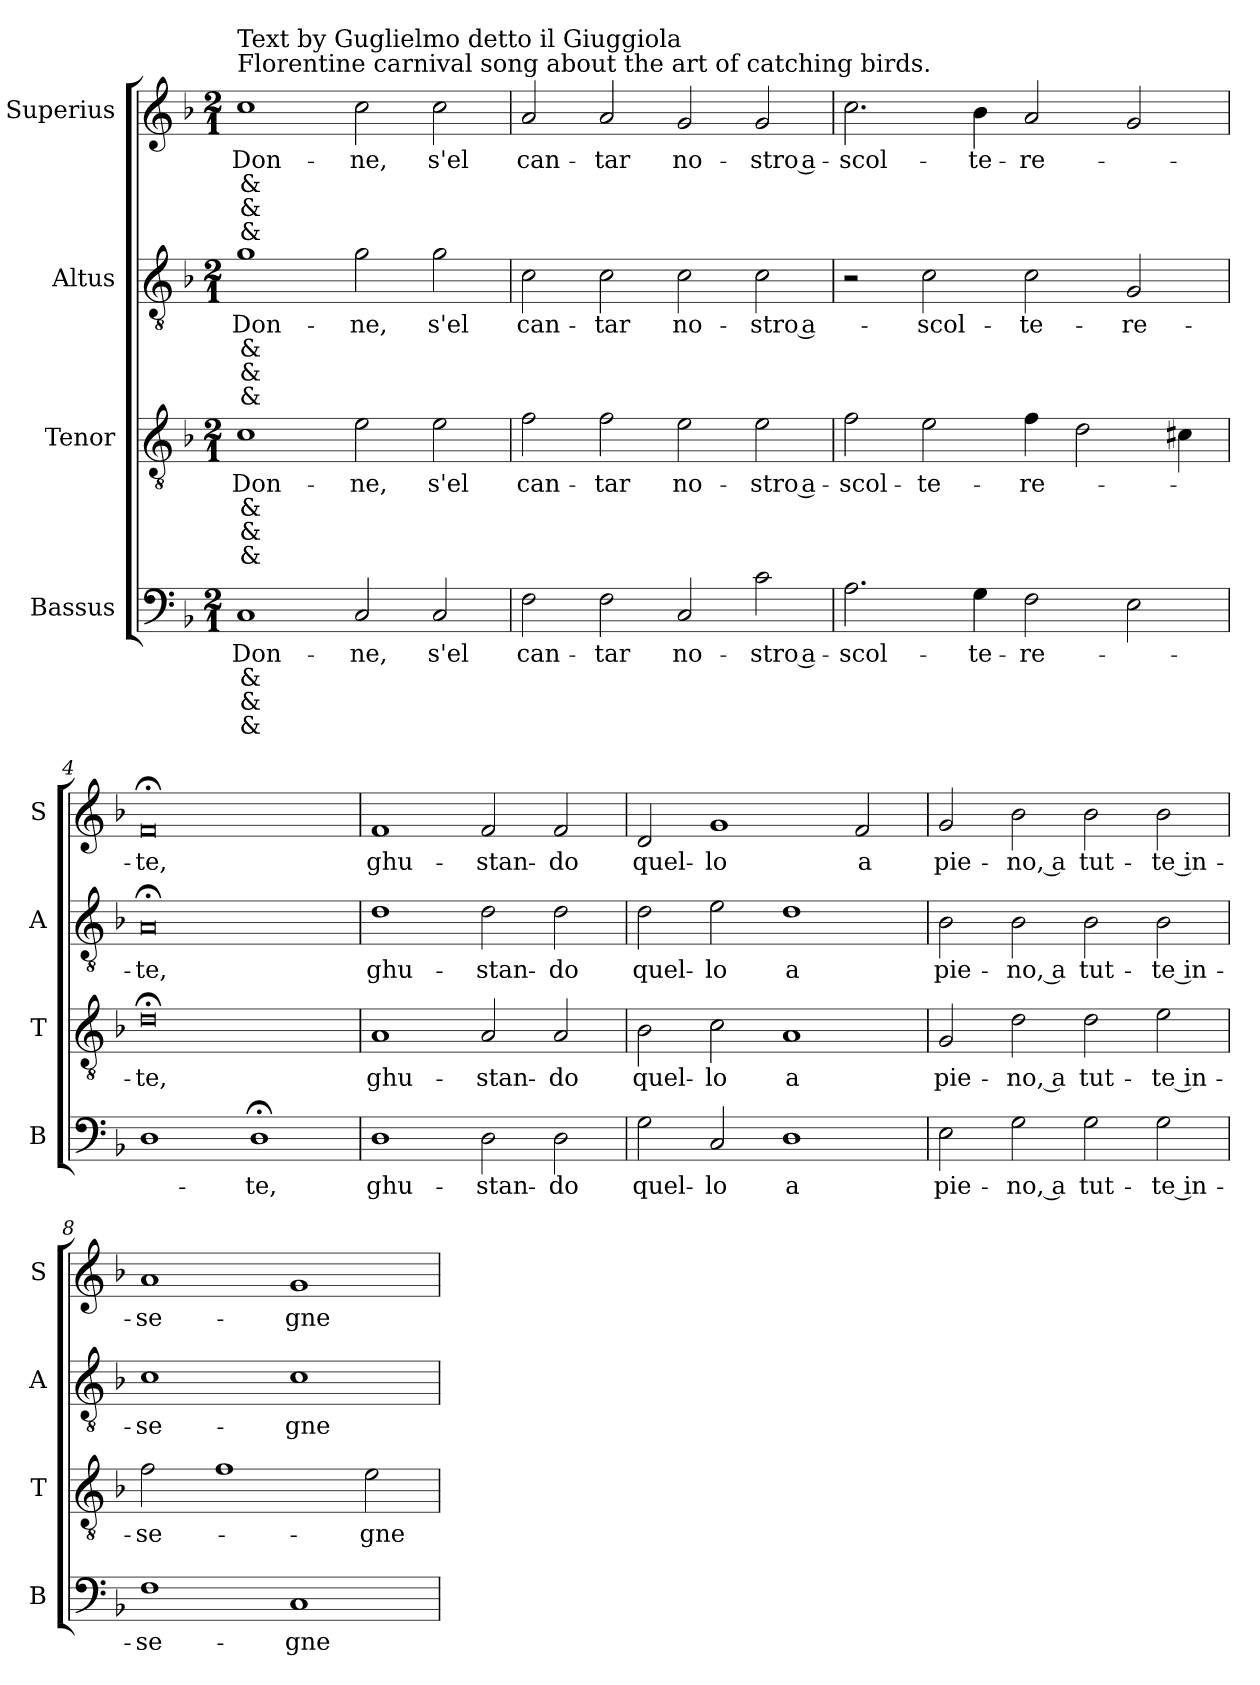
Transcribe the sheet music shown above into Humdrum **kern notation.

**kern	**text	**text	**text	**text	**kern	**text	**text	**text	**text	**kern	**text	**text	**text	**text	**kern	**text	**text	**text	**text
*part4	*part4	*part4	*part4	*part4	*part3	*part3	*part3	*part3	*part3	*part2	*part2	*part2	*part2	*part2	*part1	*part1	*part1	*part1	*part1
*staff4	*staff4	*staff4	*staff4	*staff4	*staff3	*staff3	*staff3	*staff3	*staff3	*staff2	*staff2	*staff2	*staff2	*staff2	*staff1	*staff1	*staff1	*staff1	*staff1
*I"Bassus	*	*	*	*	*I"Tenor	*	*	*	*	*I"Altus	*	*	*	*	*I"Superius	*	*	*	*
*I'B	*	*	*	*	*I'T	*	*	*	*	*I'A	*	*	*	*	*I'S	*	*	*	*
*clefF4	*	*	*	*	*clefGv2	*	*	*	*	*clefGv2	*	*	*	*	*clefG2	*	*	*	*
*k[b-]	*	*	*	*	*k[b-]	*	*	*	*	*k[b-]	*	*	*	*	*k[b-]	*	*	*	*
*M2/1	*	*	*	*	*M2/1	*	*	*	*	*M2/1	*	*	*	*	*M2/1	*	*	*	*
=1	=1	=1	=1	=1	=1	=1	=1	=1	=1	=1	=1	=1	=1	=1	=1	=1	=1	=1	=1
!	!	!	!	!	!	!	!	!	!	!	!	!	!	!	!LO:TX:a:t=Florentine carnival song about the art of catching birds.	!	!	!	!
!	!	!	!	!	!	!	!	!	!	!	!	!	!	!	!LO:TX:a:t=Text by Guglielmo detto il Giuggiola	!	!	!	!
1C	Don-	&	&	&	1c	Don-	&	&	&	1g	Don-	&	&	&	1cc	Don-	&	&	&
2C	-ne,	.	.	.	2e	-ne,	.	.	.	2g	-ne,	.	.	.	2cc	-ne,	.	.	.
2C	s'el	.	.	.	2e	s'el	.	.	.	2g	s'el	.	.	.	2cc	s'el	.	.	.
=2	=2	=2	=2	=2	=2	=2	=2	=2	=2	=2	=2	=2	=2	=2	=2	=2	=2	=2	=2
2F	can-	.	.	.	2f	can-	.	.	.	2c	can-	.	.	.	2a	can-	.	.	.
2F	-tar	.	.	.	2f	-tar	.	.	.	2c	-tar	.	.	.	2a	-tar	.	.	.
2C	no-	.	.	.	2e	no-	.	.	.	2c	no-	.	.	.	2g	no-	.	.	.
2c	-stro a-	.	.	.	2e	-stro a-	.	.	.	2c	-stro a-	.	.	.	2g	-stro a-	.	.	.
=3	=3	=3	=3	=3	=3	=3	=3	=3	=3	=3	=3	=3	=3	=3	=3	=3	=3	=3	=3
2.A	-scol-	.	.	.	2f	-scol-	.	.	.	2r	.	.	.	.	2.cc	-scol-	.	.	.
.	.	.	.	.	2e	-te-	.	.	.	2c	-scol-	.	.	.	.	.	.	.	.
4G	-te-	.	.	.	.	.	.	.	.	.	.	.	.	.	4b-	-te-	.	.	.
2F	-re-	.	.	.	4f	-re-	.	.	.	2c	-te-	.	.	.	2a	-re-	.	.	.
.	.	.	.	.	2d	.	.	.	.	.	.	.	.	.	.	.	.	.	.
2E	.	.	.	.	.	.	.	.	.	2G	-re-	.	.	.	2g	.	.	.	.
.	.	.	.	.	4c#X	.	.	.	.	.	.	.	.	.	.	.	.	.	.
=4	=4	=4	=4	=4	=4	=4	=4	=4	=4	=4	=4	=4	=4	=4	=4	=4	=4	=4	=4
1D	.	.	.	.	0d;<	-te,	.	.	.	0A;<	-te,	.	.	.	0f;<	-te,	.	.	.
1D;<	-te,	.	.	.	.	.	.	.	.	.	.	.	.	.	.	.	.	.	.
=5	=5	=5	=5	=5	=5	=5	=5	=5	=5	=5	=5	=5	=5	=5	=5	=5	=5	=5	=5
1D	ghu-	.	.	.	1A	ghu-	.	.	.	1d	ghu-	.	.	.	1f	ghu-	.	.	.
2D	-stan-	.	.	.	2A	-stan-	.	.	.	2d	-stan-	.	.	.	2f	-stan-	.	.	.
2D	-do	.	.	.	2A	-do	.	.	.	2d	-do	.	.	.	2f	-do	.	.	.
=6	=6	=6	=6	=6	=6	=6	=6	=6	=6	=6	=6	=6	=6	=6	=6	=6	=6	=6	=6
2G	quel-	.	.	.	2B-	quel-	.	.	.	2d	quel-	.	.	.	2d	quel-	.	.	.
2C	-lo	.	.	.	2c	-lo	.	.	.	2e	-lo	.	.	.	1g	-lo	.	.	.
1D	a	.	.	.	1A	a	.	.	.	1d	a	.	.	.	.	.	.	.	.
.	.	.	.	.	.	.	.	.	.	.	.	.	.	.	2f	a	.	.	.
=7	=7	=7	=7	=7	=7	=7	=7	=7	=7	=7	=7	=7	=7	=7	=7	=7	=7	=7	=7
2E	pie-	.	.	.	2G	pie-	.	.	.	2B-	pie-	.	.	.	2g	pie-	.	.	.
2G	-no, a	.	.	.	2d	-no, a	.	.	.	2B-	-no, a	.	.	.	2b-	-no, a	.	.	.
2G	tut-	.	.	.	2d	tut-	.	.	.	2B-	tut-	.	.	.	2b-	tut-	.	.	.
2G	-te in-	.	.	.	2e	-te in-	.	.	.	2B-	-te in-	.	.	.	2b-	-te in-	.	.	.
=8	=8	=8	=8	=8	=8	=8	=8	=8	=8	=8	=8	=8	=8	=8	=8	=8	=8	=8	=8
1F	-se-	.	.	.	2f	-se-	.	.	.	1c	-se-	.	.	.	1a	-se-	.	.	.
.	.	.	.	.	1f	.	.	.	.	.	.	.	.	.	.	.	.	.	.
1C	-gne-	.	.	.	.	.	.	.	.	1c	-gne-	.	.	.	1g	-gne-	.	.	.
.	.	.	.	.	2e	-gne-	.	.	.	.	.	.	.	.	.	.	.	.	.
=	=	=	=	=	=	=	=	=	=	=	=	=	=	=	=	=	=	=	=
*-	*-	*-	*-	*-	*-	*-	*-	*-	*-	*-	*-	*-	*-	*-	*-	*-	*-	*-	*-
